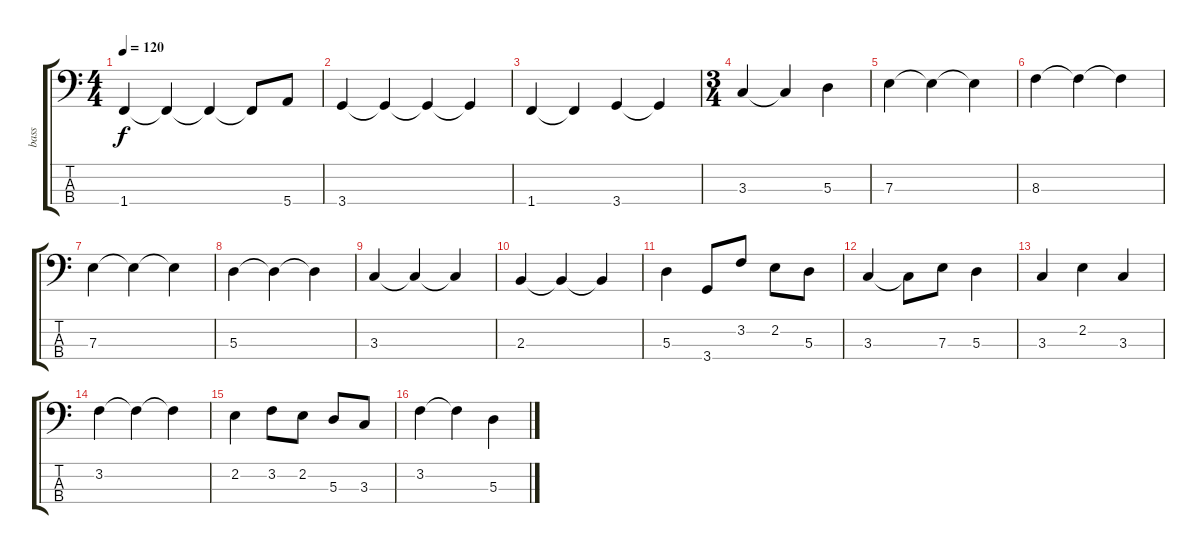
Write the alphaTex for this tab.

\track ("bass" "bass") {instrument electricbassfinger}
\staff {score tabs}
\tuning (G2 D2 A1 E1) {hide}
\ts (4 4)
\tempo 120
\clef f4
\ks c
1.4.4{dy f} 1.4{t}.4 1.4{t}.4 1.4{t}.8 5.4.8 |
3.4.4 3.4{t}.4 3.4{t}.4 3.4{t}.4 |
1.4.4 1.4{t}.4 3.4.4 3.4{t}.4 |
\ts (3 4)
3.3.4 3.3{t}.4 5.3.4 |
7.3.4 7.3{t}.4 7.3{t}.4 |
8.3.4 8.3{t}.4 8.3{t}.4 |
7.3.4 7.3{t}.4 7.3{t}.4 |
5.3.4 5.3{t}.4 5.3{t}.4 |
3.3.4 3.3{t}.4 3.3{t}.4 |
2.3.4 2.3{t}.4 2.3{t}.4 |
5.3.4 3.4.8 3.2.8 2.2.8 5.3.8 |
3.3.4 3.3{t}.8 7.3.8 5.3.4 |
3.3.4 2.2.4 3.3.4 |
3.2.4 3.2{t}.4 3.2{t}.4 |
2.2.4 3.2.8 2.2.8 5.3.8 3.3.8 |
3.2.4 3.2{t}.4 5.3.4
